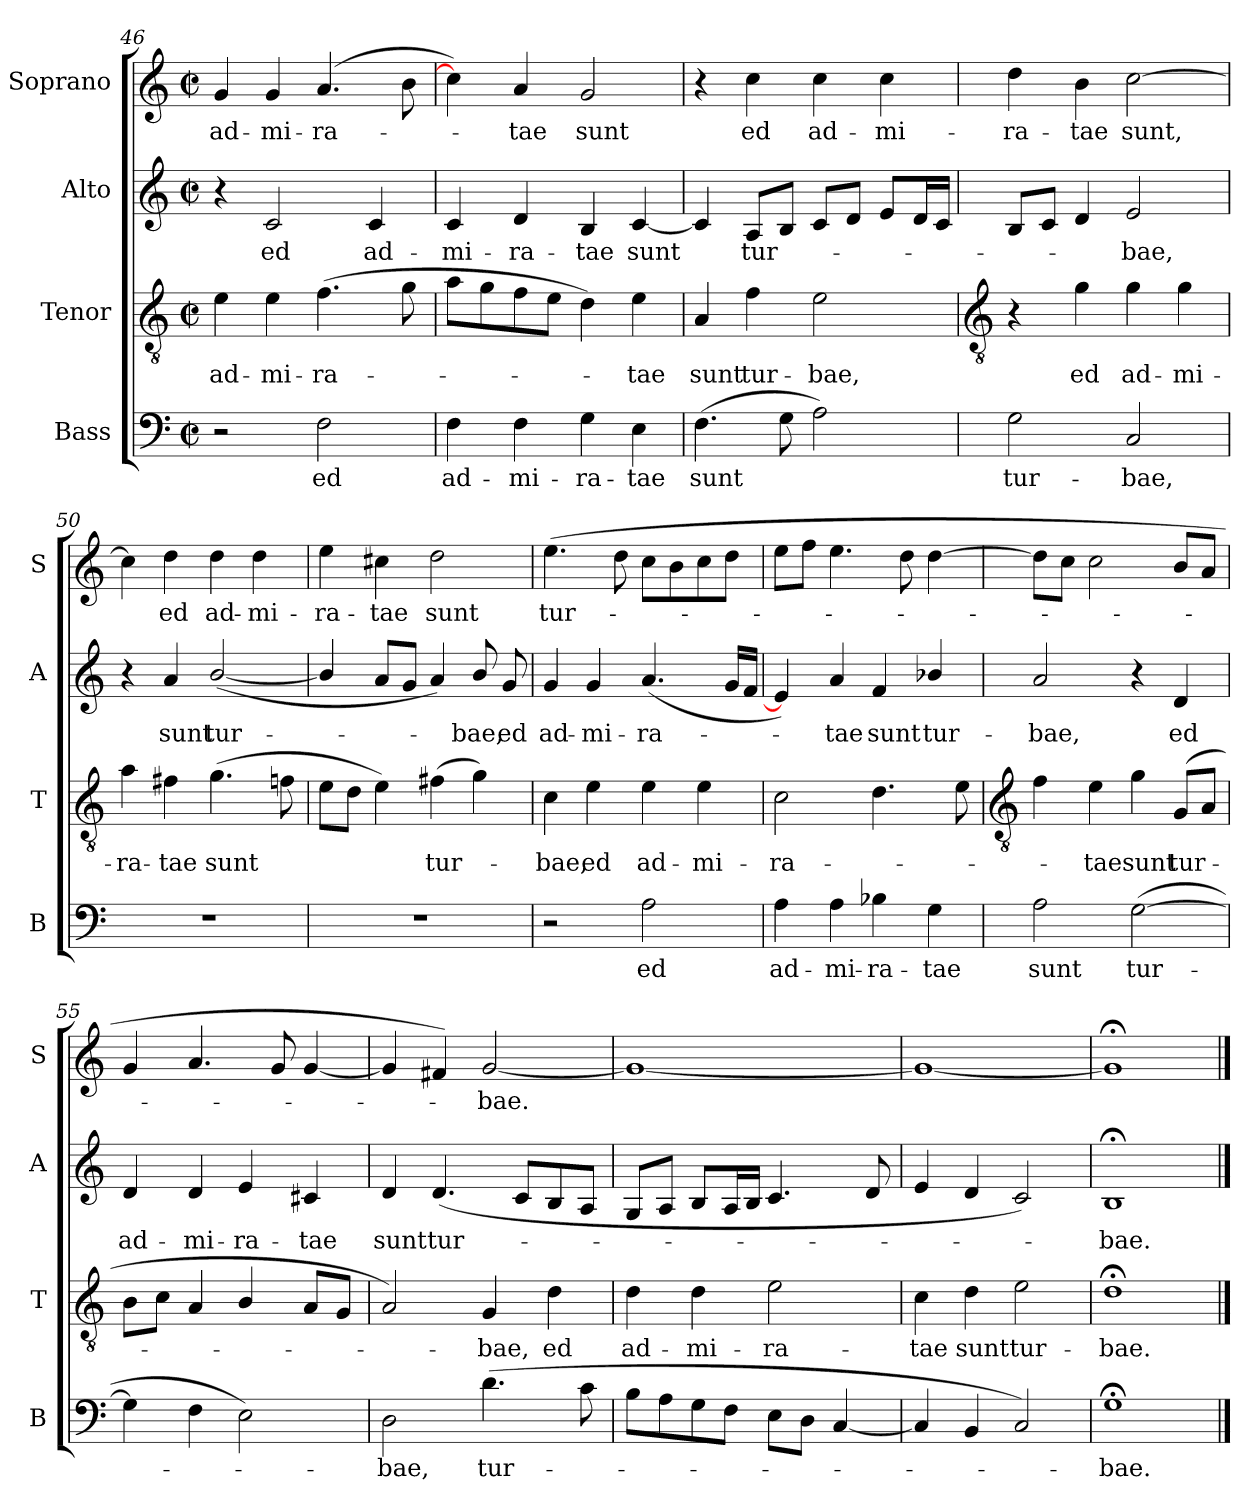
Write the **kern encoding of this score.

**kern	**text	**kern	**text	**kern	**text	**kern	**text
*part4	*part4	*part3	*part3	*part2	*part2	*part1	*part1
*staff4	*staff4	*staff3	*staff3	*staff2	*staff2	*staff1	*staff1
*I"Bass	*	*I"Tenor	*	*I"Alto	*	*I"Soprano	*
*I'B	*	*I'T	*	*I'A	*	*I'S	*
*clefF4	*	*clefGv2	*	*clefG2	*	*clefG2	*
*k[]	*	*k[]	*	*k[]	*	*k[]	*
*C:	*	*C:	*	*C:	*	*C:	*
*M2/2	*	*M2/2	*	*M2/2	*	*M2/2	*
*met(c|)	*	*met(c|)	*	*met(c|)	*	*met(c|)	*
=46	=46	=46	=46	=46	=46	=46	=46
!	!	!	!LO:LY:b	!	!	!	!LO:LY:b
2r	.	4e	ad-	4r	.	4g	ad-
!	!	!	!LO:LY:b	!	!LO:LY:b	!	!LO:LY:b
.	.	4e	-mi-	2c	ed	4g	-mi-
!	!LO:LY:b	!	!LO:LY:b	!	!	!	!LO:LY:b
2F	ed	(>4.f	-ra-	.	.	(>4.a	-ra-
!	!	!	!	!	!LO:LY:b	!	!
.	.	.	.	4c	ad-	.	.
.	.	8g	.	.	.	8b	.
=47	=47	=47	=47	=47	=47	=47	=47
!	!LO:LY:b	!	!	!	!LO:LY:b	!	!
4F	ad-	8aL	.	4c	-mi-	4cc])	.
.	.	8g	.	.	.	.	.
!	!LO:LY:b	!	!	!	!LO:LY:b	!	!LO:LY:b
4F	-mi-	8f	.	4d	-ra-	4a	tae
.	.	8eJ	.	.	.	.	.
!	!LO:LY:b	!	!	!	!LO:LY:b	!	!LO:LY:b
4G	-ra-	4d)	.	4B	-tae	2g	sunt
!	!LO:LY:b	!	!LO:LY:b	!	!LO:LY:b	!	!
4E	-tae	4e	tae	[4c	sunt	.	.
=48	=48	=48	=48	=48	=48	=48	=48
!	!LO:LY:b	!	!LO:LY:b	!	!	!	!
(>4.F	sunt	4A	sunt	4c]	.	4r	.
!	!	!	!LO:LY:b	!	!LO:LY:b	!	!LO:LY:b
.	.	4f	tur-	8AL	tur-	4cc	ed
8G	.	.	.	8BJ	.	.	.
!	!	!	!LO:LY:b	!	!	!	!LO:LY:b
2A)	.	2e	-bae,	8cL	.	4cc	ad-
.	.	.	.	8dJ	.	.	.
!	!	!	!	!	!	!	!LO:LY:b
.	.	.	.	8eL	.	4cc	-mi-
.	.	.	.	16dL	.	.	.
.	.	.	.	16cJJ	.	.	.
!!LO:LB:g=z
=49	=49	=49	=49	=49	=49	=49	=49
*	*	*clefGv2	*	*	*	*	*
!	!LO:LY:b	!	!	!	!	!	!LO:LY:b
2G	tur-	4r	.	8BL	.	4dd	-ra-
.	.	.	.	8cJ	.	.	.
!	!	!	!LO:LY:b	!	!	!	!LO:LY:b
.	.	4g	ed	4d	.	4b	-tae
!	!LO:LY:b	!	!LO:LY:b	!	!LO:LY:b	!	!LO:LY:b
2C	-bae,	4g	ad-	2e	bae,	[2cc	sunt,
!	!	!	!LO:LY:b	!	!	!	!
.	.	4g	-mi-	.	.	.	.
=50	=50	=50	=50	=50	=50	=50	=50
!	!	!	!LO:LY:b	!	!	!	!
1r	.	4a	-ra-	4r	.	4cc]	.
!	!	!	!LO:LY:b	!	!LO:LY:b	!	!LO:LY:b
.	.	4f#X	-tae	4a	sunt	4dd	ed
!	!	!	!LO:LY:b	!	!LO:LY:b	!	!LO:LY:b
.	.	(>4.g	sunt	(<[2b/	tur-	4dd	ad-
!	!	!	!	!	!	!	!LO:LY:b
.	.	.	.	.	.	4dd	-mi-
.	.	8fn	.	.	.	.	.
=51	=51	=51	=51	=51	=51	=51	=51
!	!	!	!	!	!	!	!LO:LY:b
1r	.	8eL	.	4b/]	.	4ee	-ra-
.	.	8dJ	.	.	.	.	.
!	!	!	!	!	!	!	!LO:LY:b
.	.	4e)	.	8aL	.	4cc#X	-tae
.	.	.	.	8gJ	.	.	.
!	!	!	!LO:LY:b	!	!	!	!LO:LY:b
.	.	(>4f#X	tur-	4a)	.	2dd	sunt
!	!	!	!	!	!LO:LY:b	!	!
.	.	4g)	.	8b/	bae,	.	.
!	!	!	!	!	!LO:LY:b	!	!
.	.	.	.	8g	ed	.	.
=52	=52	=52	=52	=52	=52	=52	=52
!	!	!	!LO:LY:b	!	!LO:LY:b	!	!LO:LY:b
2r	.	4c	bae,	4g	ad-	(>4.ee	tur-
!	!	!	!LO:LY:b	!	!LO:LY:b	!	!
.	.	4e	ed	4g	-mi-	.	.
.	.	.	.	.	.	8dd	.
!	!LO:LY:b	!	!LO:LY:b	!	!LO:LY:b	!	!
2A	ed	4e	ad-	(<4.a	-ra-	8ccL	.
.	.	.	.	.	.	8b	.
!	!	!	!LO:LY:b	!	!	!	!
.	.	4e	-mi-	.	.	8cc	.
.	.	.	.	16gLL	.	8ddJ	.
.	.	.	.	16fJJ	.	.	.
=53	=53	=53	=53	=53	=53	=53	=53
!	!LO:LY:b	!	!LO:LY:b	!	!	!	!
4A	ad-	2c	-ra-	4e])	.	8eeL	.
.	.	.	.	.	.	8ffJ	.
!	!LO:LY:b	!	!	!	!LO:LY:b	!	!
4A	-mi-	.	.	4a	tae	4.ee	.
!	!LO:LY:b	!	!	!	!LO:LY:b	!	!
4B-X	-ra-	4.d	.	4f	sunt	.	.
.	.	.	.	.	.	8dd	.
!	!LO:LY:b	!	!	!	!LO:LY:b	!	!
4G	-tae	.	.	4b-X/	tur-	[4dd	.
.	.	8e	.	.	.	.	.
!!LO:LB:g=z
=54	=54	=54	=54	=54	=54	=54	=54
*	*	*clefGv2	*	*	*	*	*
!	!LO:LY:b	!	!	!	!LO:LY:b	!	!
2A	sunt	4f	.	2a	-bae,	8ddL]	.
.	.	.	.	.	.	8ccJ	.
!	!	!	!LO:LY:b	!	!	!	!
.	.	4e	tae	.	.	2cc	.
!	!LO:LY:b	!	!LO:LY:b	!	!	!	!
(>[2G	tur-	4g	sunt	4r	.	.	.
!	!	!	!LO:LY:b	!	!LO:LY:b	!	!
.	.	(<8GL	tur-	4d	ed	8bL	.
.	.	8AJ	.	.	.	8aJ	.
=55	=55	=55	=55	=55	=55	=55	=55
!	!	!	!	!	!LO:LY:b	!	!
4G]	.	8BL	.	4d	ad-	4g	.
.	.	8cJ	.	.	.	.	.
!	!	!	!	!	!LO:LY:b	!	!
4F	.	4A	.	4d	-mi-	4.a	.
!	!	!	!	!	!LO:LY:b	!	!
2E)	.	4B/	.	4e	-ra-	.	.
.	.	.	.	.	.	8g	.
!	!	!	!	!	!LO:LY:b	!	!
.	.	8AL	.	4c#X	-tae	[4g	.
.	.	8GJ	.	.	.	.	.
=56	=56	=56	=56	=56	=56	=56	=56
!	!LO:LY:b	!	!	!	!LO:LY:b	!	!
2D	bae,	2A)	.	4d	sunt	4g]	.
!	!	!	!	!	!LO:LY:b	!	!
.	.	.	.	(<4.d	tur-	4f#X)	.
!	!LO:LY:b	!	!LO:LY:b	!	!	!	!LO:LY:b
(>4.d	tur-	4G	bae,	.	.	[2g	bae.
.	.	.	.	8cL	.	.	.
!	!	!	!LO:LY:b	!	!	!	!
.	.	4d	ed	8B	.	.	.
8c	.	.	.	8AJ	.	.	.
=57	=57	=57	=57	=57	=57	=57	=57
!	!	!	!LO:LY:b	!	!	!	!
8BL	.	4d	ad-	8GL	.	1g_	.
8A	.	.	.	8AJ	.	.	.
!	!	!	!LO:LY:b	!	!	!	!
8G	.	4d	-mi-	8BL	.	.	.
8FJ	.	.	.	16AL	.	.	.
.	.	.	.	16BJJ	.	.	.
!	!	!	!LO:LY:b	!	!	!	!
8EL	.	2e	-ra-	4.c	.	.	.
8DJ	.	.	.	.	.	.	.
[4C	.	.	.	.	.	.	.
.	.	.	.	8d	.	.	.
=58	=58	=58	=58	=58	=58	=58	=58
!	!	!	!LO:LY:b	!	!	!	!
4C]	.	4c	-tae	4e	.	1g_	.
!	!	!	!LO:LY:b	!	!	!	!
4BB	.	4d	sunt	4d	.	.	.
!	!	!	!LO:LY:b	!	!	!	!
2C)	.	2e	tur-	2c)	.	.	.
=59	=59	=59	=59	=59	=59	=59	=59
!	!LO:LY:b	!	!LO:LY:b	!	!LO:LY:b	!	!
1G;<	bae.	1d;<	-bae.	1B;<	bae.	1g;<]	.
==	==	==	==	==	==	==	==
*-	*-	*-	*-	*-	*-	*-	*-
